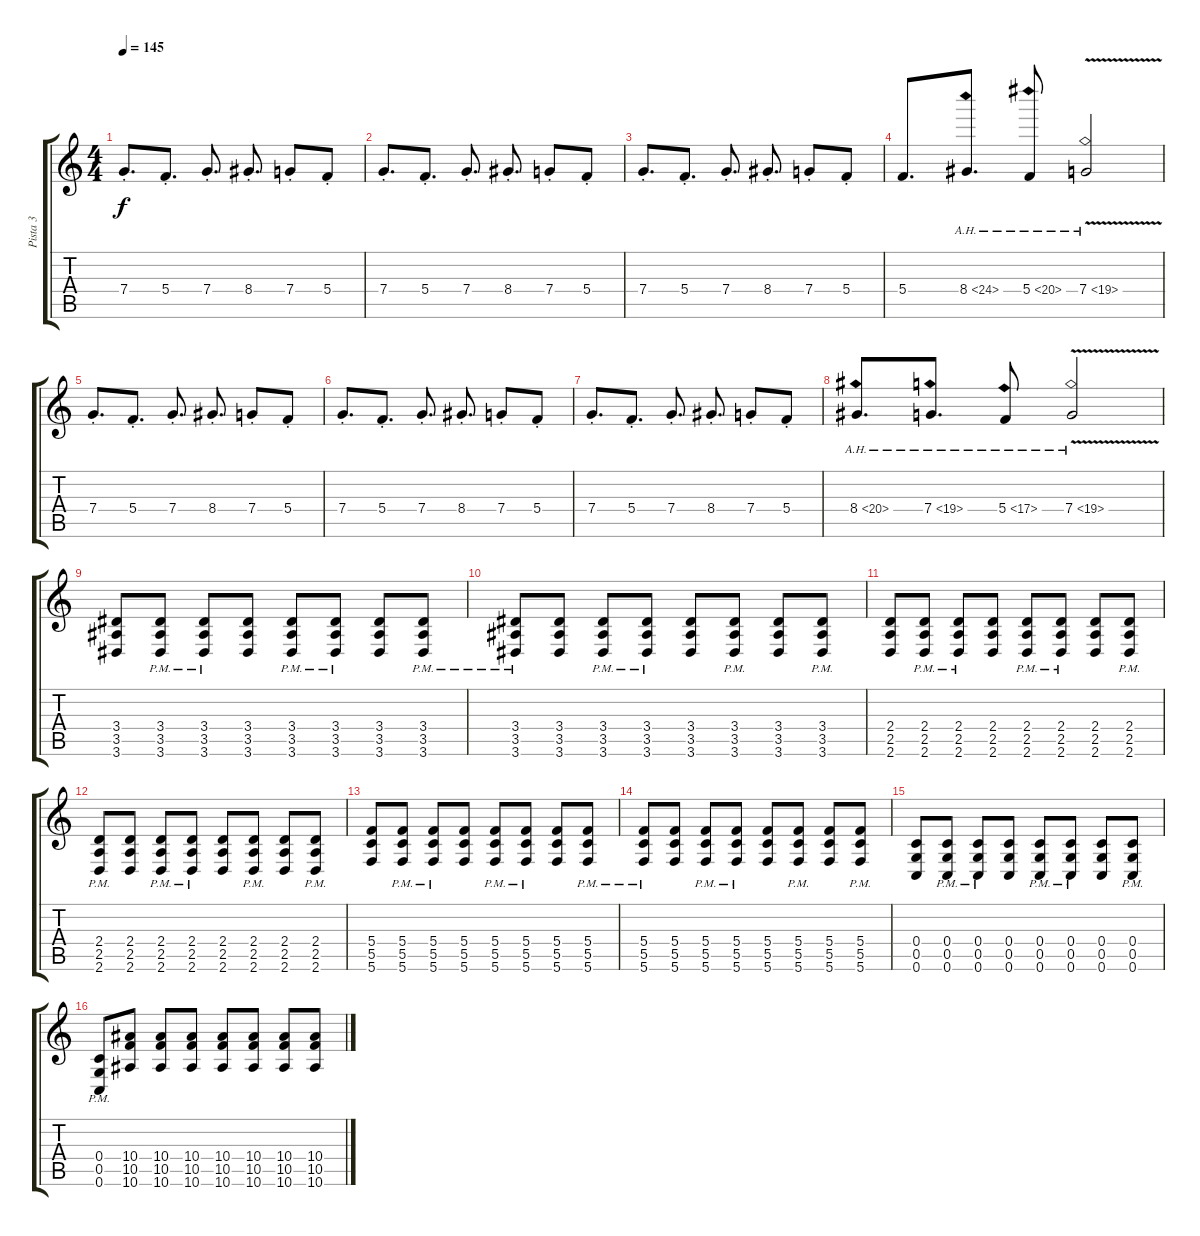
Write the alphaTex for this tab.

\track ("Pista 3" "Pista 3") {instrument distortionguitar}
\staff {score tabs}
\tuning (D4 A3 F3 C3 G2 C2) {hide}
\ts (4 4)
\tempo 145
\clef g2
\ks c
7.4{st}.8{d dy f balance 8} 5.4{st}.8{d} 7.4{st}.8{d} 8.4{st}.8{d} 7.4{st}.8 5.4{st}.8 |
7.4{st}.8{d} 5.4{st}.8{d} 7.4{st}.8{d} 8.4{st}.8{d} 7.4{st}.8 5.4{st}.8 |
7.4{st}.8{d} 5.4{st}.8{d} 7.4{st}.8{d} 8.4{st}.8{d} 7.4{st}.8 5.4{st}.8 |
5.4.8{d} 8.4{ah 16}.8{d} 5.4{ah 15}.8 7.4{ah 12 v}.2 |
7.4{st}.8{d} 5.4{st}.8{d} 7.4{st}.8{d} 8.4{st}.8{d} 7.4{st}.8 5.4{st}.8 |
7.4{st}.8{d} 5.4{st}.8{d} 7.4{st}.8{d} 8.4{st}.8{d} 7.4{st}.8 5.4{st}.8 |
7.4{st}.8{d} 5.4{st}.8{d} 7.4{st}.8{d} 8.4{st}.8{d} 7.4{st}.8 5.4{st}.8 |
8.4{ah 12}.8{d} 7.4{ah 12}.8{d} 5.4{ah 12}.8 7.4{ah 12 v}.2 |
(3.4 3.5 3.6).8{balance 0} (3.4{pm} 3.5{pm} 3.6{pm}).8 (3.4{pm} 3.5{pm} 3.6{pm}).8 (3.4 3.5 3.6).8 (3.4{pm} 3.5{pm} 3.6{pm}).8 (3.4{pm} 3.5{pm} 3.6{pm}).8 (3.4 3.5 3.6).8 (3.4{pm} 3.5{pm} 3.6{pm}).8 |
(3.4{pm} 3.5{pm} 3.6{pm}).8 (3.4 3.5 3.6).8 (3.4{pm} 3.5{pm} 3.6{pm}).8 (3.4{pm} 3.5{pm} 3.6{pm}).8 (3.4 3.5 3.6).8 (3.4{pm} 3.5{pm} 3.6{pm}).8 (3.4 3.5 3.6).8 (3.4{pm} 3.5{pm} 3.6{pm}).8 |
(2.4 2.5 2.6).8 (2.4{pm} 2.5{pm} 2.6{pm}).8 (2.4{pm} 2.5{pm} 2.6{pm}).8 (2.4 2.5 2.6).8 (2.4{pm} 2.5{pm} 2.6{pm}).8 (2.4{pm} 2.5{pm} 2.6{pm}).8 (2.4 2.5 2.6).8 (2.4{pm} 2.5{pm} 2.6{pm}).8 |
(2.4{pm} 2.5{pm} 2.6{pm}).8 (2.4 2.5 2.6).8 (2.4{pm} 2.5{pm} 2.6{pm}).8 (2.4{pm} 2.5{pm} 2.6{pm}).8 (2.4 2.5 2.6).8 (2.4{pm} 2.5{pm} 2.6{pm}).8 (2.4 2.5 2.6).8 (2.4{pm} 2.5{pm} 2.6{pm}).8 |
(5.4 5.5 5.6).8 (5.4{pm} 5.5{pm} 5.6{pm}).8 (5.4{pm} 5.5{pm} 5.6{pm}).8 (5.4 5.5 5.6).8 (5.4{pm} 5.5{pm} 5.6{pm}).8 (5.4{pm} 5.5{pm} 5.6{pm}).8 (5.4 5.5 5.6).8 (5.4{pm} 5.5{pm} 5.6{pm}).8 |
(5.4{pm} 5.5{pm} 5.6{pm}).8 (5.4 5.5 5.6).8 (5.4{pm} 5.5{pm} 5.6{pm}).8 (5.4{pm} 5.5{pm} 5.6{pm}).8 (5.4 5.5 5.6).8 (5.4{pm} 5.5{pm} 5.6{pm}).8 (5.4 5.5 5.6).8 (5.4{pm} 5.5{pm} 5.6{pm}).8 |
(0.4 0.5 0.6).8 (0.4{pm} 0.5{pm} 0.6{pm}).8 (0.4{pm} 0.5{pm} 0.6{pm}).8 (0.4 0.5 0.6).8 (0.4{pm} 0.5{pm} 0.6{pm}).8 (0.4{pm} 0.5{pm} 0.6{pm}).8 (0.4 0.5 0.6).8 (0.4{pm} 0.5{pm} 0.6{pm}).8 |
(0.4{pm} 0.5{pm} 0.6{pm}).8 (10.4 10.5 10.6).8 (10.4 10.5 10.6).8 (10.4 10.5 10.6).8 (10.4 10.5 10.6).8 (10.4 10.5 10.6).8 (10.4 10.5 10.6).8 (10.4 10.5 10.6).8
